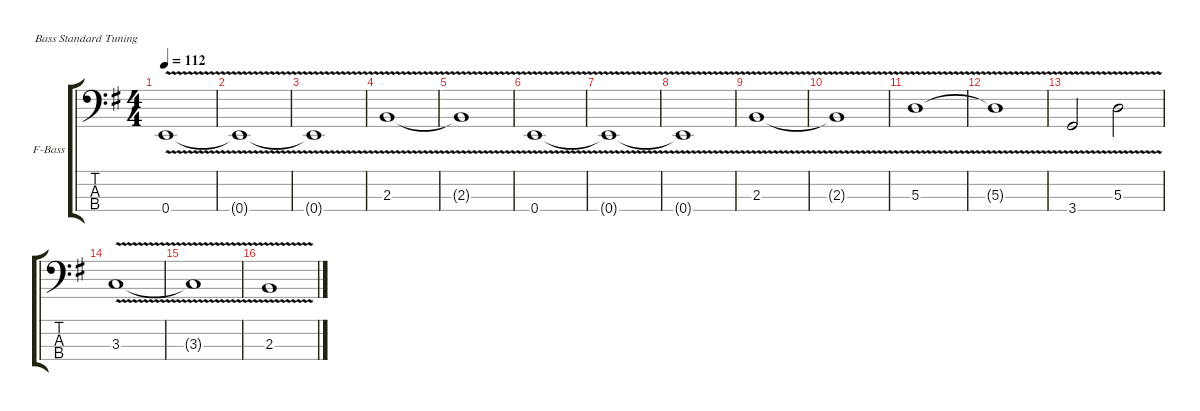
\hideDynamics
\bracketExtendMode groupsimilarinstruments
\firstSystemTrackNameOrientation horizontal
\otherSystemsTrackNameOrientation horizontal
\track ("Bass (Fretless)" "F-Bass") {multiBarRest instrument fretlessbass}
\staff {score tabs}
\tuning (G2 D2 A1 E1)
\ts (4 4)
\tempo 112
\clef f4
\ks g
0.4{v}.1{dy f} |
0.4{v t}.1 |
0.4{v t}.1 |
2.3{v}.1 |
2.3{v t}.1 |
0.4{v}.1 |
0.4{v t}.1 |
0.4{v t}.1 |
2.3{v}.1 |
2.3{v t}.1 |
5.3{v}.1 |
5.3{v t}.1 |
3.4{v}.2 5.3{v}.2 |
3.3{v}.1 |
3.3{v t}.1 |
2.3{v}.1
